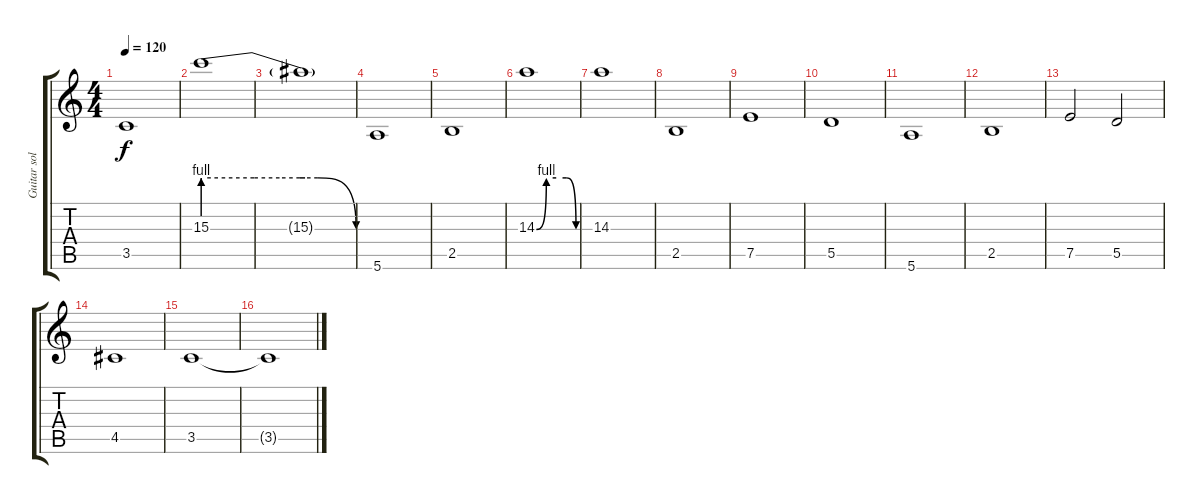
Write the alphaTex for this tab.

\track ("Guitar solo 1" "Guitar sol") {instrument distortionguitar}
\staff {score tabs}
\tuning (E4 B3 G3 D3 A2 E2) {hide}
\ts (4 4)
\tempo 120
\clef g2
\ks c
3.5.1{dy f} |
15.3{be (custom 0 4 20 4 30 4 38 4 40 4 45 4 60 0)}.1 |
15.3{t}.1 |
5.6.1 |
2.5.1 |
14.3{be (custom 0 0 15 4 30 4 45 4 60 0)}.1 |
14.3.1 |
2.5.1 |
7.5.1 |
5.5.1 |
5.6.1 |
2.5.1 |
7.5.2 5.5.2 |
4.5.1 |
3.5.1 |
3.5{t}.1
